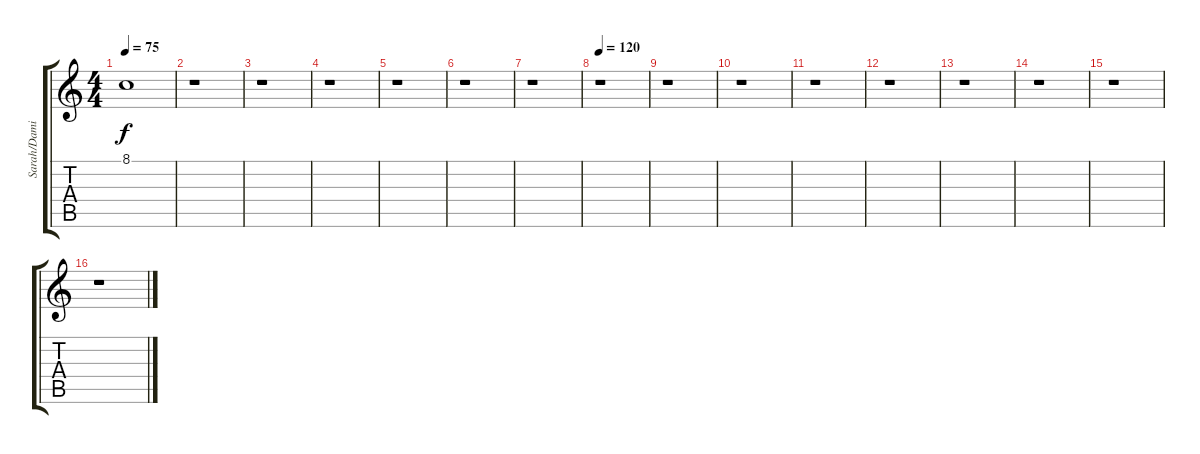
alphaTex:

\track ("Sarah/Damien (Choir/Keyb)" "Sarah/Dami") {instrument pad4choir}
\staff {score tabs}
\tuning (E4 B3 G3 D3 A2 D2) {hide}
\ts (4 4)
\tempo 75
\clef g2
\ks c
8.1.1{dy f} |
r.1 |
r.1 |
r.1 |
r.1 |
r.1 |
r.1 |
\tempo 120
r.1 |
r.1 |
r.1 |
r.1 |
r.1 |
r.1 |
r.1 |
r.1 |
r.1
